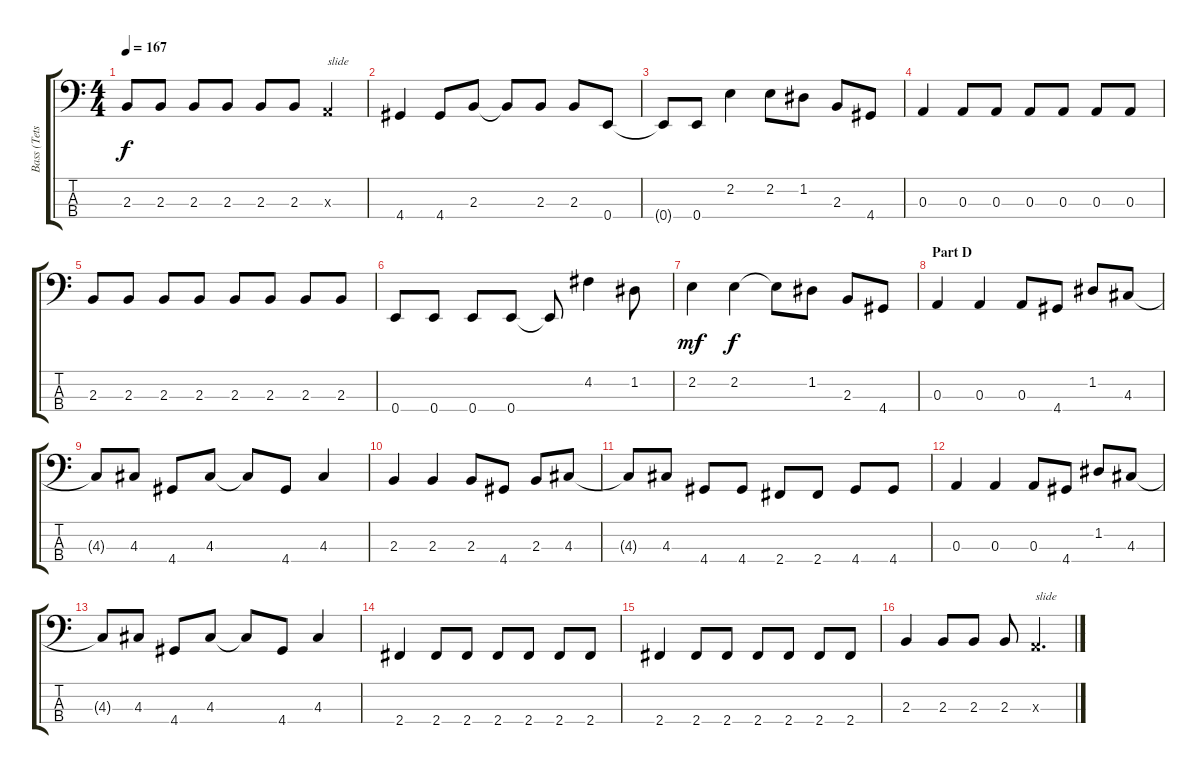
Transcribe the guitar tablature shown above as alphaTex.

\track ("Bass (Tetsu)" "Bass (Tets") {mute instrument electricbasspick}
\staff {score tabs}
\tuning (G2 D2 A1 E1) {hide}
\ts (4 4)
\tempo 167
\clef f4
\ks c
2.3.8{dy f} 2.3.8 2.3.8 2.3.8 2.3.8 2.3.8 0.3{x}.4{txt "slide"} |
4.4.4 4.4.8 2.3.8 2.3{t}.8 2.3.8 2.3.8 0.4.8 |
0.4{t}.8 0.4.8 2.2.4 2.2.8 1.2.8 2.3.8 4.4.8 |
0.3.4 0.3.8 0.3.8 0.3.8 0.3.8 0.3.8 0.3.8 |
2.3.8 2.3.8 2.3.8 2.3.8 2.3.8 2.3.8 2.3.8 2.3.8 |
0.4.8 0.4.8 0.4.8 0.4.8 0.4{t}.8 4.2.4 1.2.8 |
2.2.4{dy mf} 2.2.4{dy f} 2.2{t}.8 1.2.8 2.3.8 4.4.8 |
\section ("" "Part D")
0.3.4 0.3.4 0.3.8 4.4.8 1.2.8 4.3.8 |
4.3{t}.8 4.3.8 4.4.8 4.3.8 4.3{t}.8 4.4.8 4.3.4 |
2.3.4 2.3.4 2.3.8 4.4.8 2.3.8 4.3.8 |
4.3{t}.8 4.3.8 4.4.8 4.4.8 2.4.8 2.4.8 4.4.8 4.4.8 |
0.3.4 0.3.4 0.3.8 4.4.8 1.2.8 4.3.8 |
4.3{t}.8 4.3.8 4.4.8 4.3.8 4.3{t}.8 4.4.8 4.3.4 |
2.4.4 2.4.8 2.4.8 2.4.8 2.4.8 2.4.8 2.4.8 |
2.4.4 2.4.8 2.4.8 2.4.8 2.4.8 2.4.8 2.4.8 |
2.3.4 2.3.8 2.3.8 2.3.8 0.3{x}.4{d txt "slide"}
